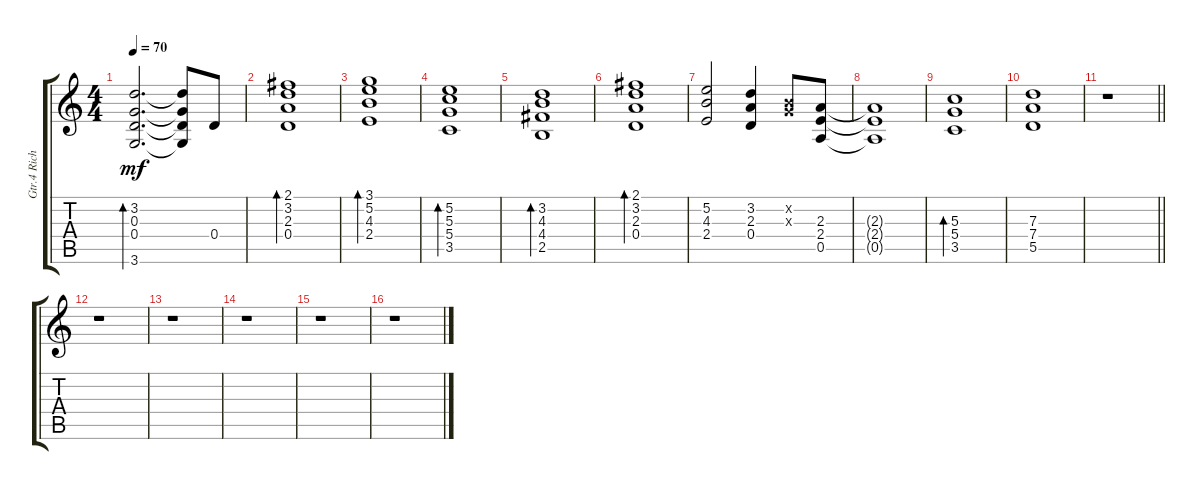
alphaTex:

\track ("Gtr.4 Richie Clean" "Gtr.4 Rich") {instrument electricguitarclean}
\staff {score tabs}
\tuning (E4 B3 G3 D3 A2 E2) {hide}
\ts (4 4)
\tempo 70
\clef g2
\ks c
(3.2 0.3 0.4 3.6).2{d bd 30 dy mf} (3.2{t} 0.3{t} 0.4{t} 3.6{t}).8 0.4.8 |
(2.1 3.2 2.3 0.4).1{bd 30} |
(3.1 5.2 4.3 2.4).1{bd 30} |
(5.2 5.3 5.4 3.5).1{bd 30} |
(3.2 4.3 4.4 2.5).1{bd 30} |
(2.1 3.2 2.3 0.4).1{bd 30} |
(5.2 4.3 2.4).2 (3.2 2.3 0.4).4 (0.2{x} 0.3{x}).8 (2.3 2.4 0.5).8 |
(2.3{t} 2.4{t} 0.5{t}).1 |
(5.3 5.4 3.5).1{bd 30} |
(7.3 7.4 5.5).1 |
\barLineRight lightlight
r.1 |
r.1 |
r.1 |
r.1 |
r.1 |
r.1
